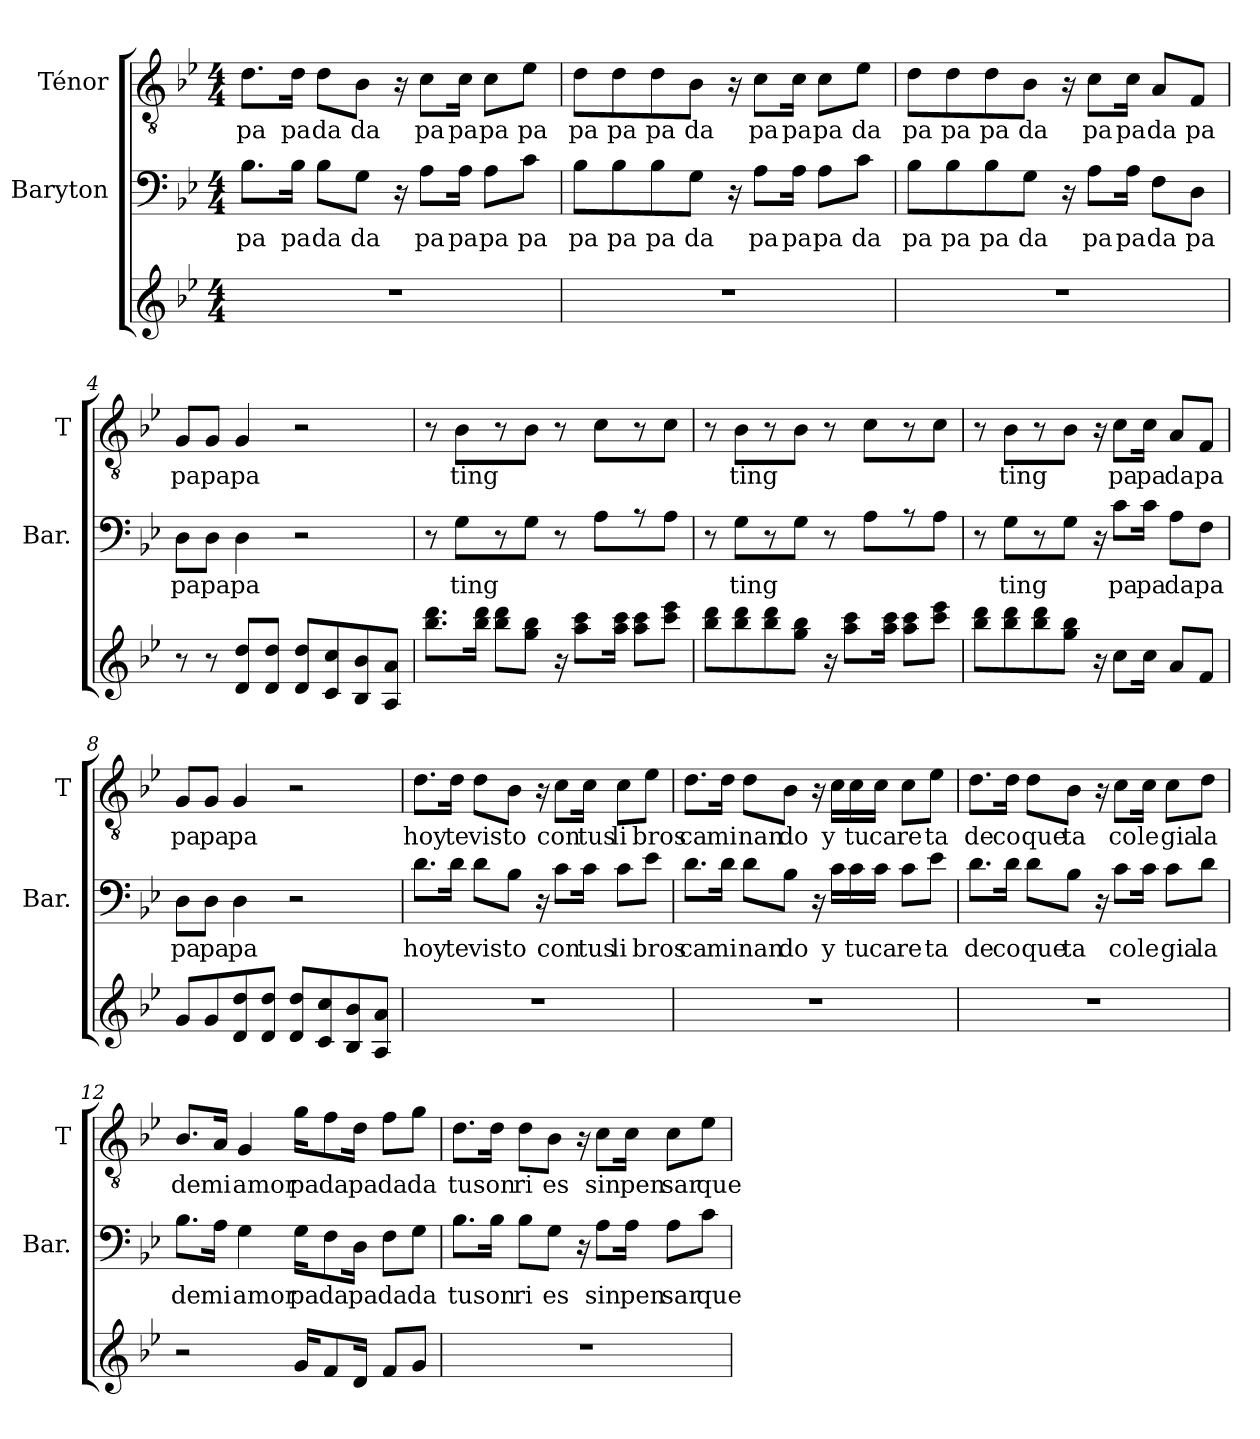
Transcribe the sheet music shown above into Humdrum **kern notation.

**kern	**kern	**text	**kern	**text
*part3	*part2	*part2	*part1	*part1
*staff3	*staff2	*staff2	*staff1	*staff1
*	*I"Baryton	*	*I"Ténor	*
*	*I'Bar.	*	*I'T	*
*clefG2	*clefF4	*	*clefGv2	*
*k[b-e-]	*k[b-e-]	*	*k[b-e-]	*
*g:	*g:	*	*g:	*
*M4/4	*M4/4	*	*M4/4	*
=1	=1	=1	=1	=1
!	!	!LO:LY:b	!	!LO:LY:b
1r	8.B-\L	pa	8.d\L	pa
!	!	!LO:LY:b	!	!LO:LY:b
.	16B-\Jk	pa	16d\Jk	pa
!	!	!LO:LY:b	!	!LO:LY:b
.	8B-\L	da	8d\L	da
!	!	!LO:LY:b	!	!LO:LY:b
.	8G\J	da	8B-\J	da
.	16r	.	16r	.
!	!	!LO:LY:b	!	!LO:LY:b
.	8A\L	pa	8c\L	pa
!	!	!LO:LY:b	!	!LO:LY:b
.	16A\Jk	pa	16c\Jk	pa
!	!	!LO:LY:b	!	!LO:LY:b
.	8A\L	pa	8c\L	pa
!	!	!LO:LY:b	!	!LO:LY:b
.	8c\J	pa	8e-\J	pa
=2	=2	=2	=2	=2
!	!	!LO:LY:b	!	!LO:LY:b
1r	8B-\L	pa	8d\L	pa
!	!	!LO:LY:b	!	!LO:LY:b
.	8B-\	pa	8d\	pa
!	!	!LO:LY:b	!	!LO:LY:b
.	8B-\	pa	8d\	pa
!	!	!LO:LY:b	!	!LO:LY:b
.	8G\J	da	8B-\J	da
.	16r	.	16r	.
!	!	!LO:LY:b	!	!LO:LY:b
.	8A\L	pa	8c\L	pa
!	!	!LO:LY:b	!	!LO:LY:b
.	16A\Jk	pa	16c\Jk	pa
!	!	!LO:LY:b	!	!LO:LY:b
.	8A\L	pa	8c\L	pa
!	!	!LO:LY:b	!	!LO:LY:b
.	8c\J	da	8e-\J	da
!!LO:LB:g=z
=3	=3	=3	=3	=3
!	!	!LO:LY:b	!	!LO:LY:b
1r	8B-\L	pa	8d\L	pa
!	!	!LO:LY:b	!	!LO:LY:b
.	8B-\	pa	8d\	pa
!	!	!LO:LY:b	!	!LO:LY:b
.	8B-\	pa	8d\	pa
!	!	!LO:LY:b	!	!LO:LY:b
.	8G\J	da	8B-\J	da
.	16r	.	16r	.
!	!	!LO:LY:b	!	!LO:LY:b
.	8A\L	pa	8c\L	pa
!	!	!LO:LY:b	!	!LO:LY:b
.	16A\Jk	pa	16c\Jk	pa
!	!	!LO:LY:b	!	!LO:LY:b
.	8F\L	da	8A/L	da
!	!	!LO:LY:b	!	!LO:LY:b
.	8D\J	pa	8F/J	pa
=4	=4	=4	=4	=4
!	!	!LO:LY:b	!	!LO:LY:b
8r	8D\L	pa	8G/L	pa
!	!	!LO:LY:b	!	!LO:LY:b
8r	8D\J	pa	8G/J	pa
!	!	!LO:LY:b	!	!LO:LY:b
8d/ 8dd/L	4D\	pa	4G/	pa
8d/ 8dd/J	.	.	.	.
8d/ 8dd/L	2r	.	2r	.
8c/ 8cc/	.	.	.	.
8B-/ 8b-/	.	.	.	.
8A/ 8a/J	.	.	.	.
!!LO:LB:g=z
=5	=5	=5	=5	=5
8.bb-\ 8.ddd\L	8r	.	8r	.
!	!	!LO:LY:b	!	!LO:LY:b
.	8G\L	ting	8B-\L	ting
16bb-\ 16ddd\Jk	.	.	.	.
8bb-\ 8ddd\L	8r	.	8r	.
8gg\ 8bb-\J	8G\J	.	8B-\J	.
16r	8r	.	8r	.
8aa\ 8ccc\L	.	.	.	.
.	8A\L	.	8c\L	.
16aa\ 16ccc\Jk	.	.	.	.
8aa\ 8ccc\L	8r	.	8r	.
8ccc\ 8eee-\J	8A\J	.	8c\J	.
=6	=6	=6	=6	=6
8bb-\ 8ddd\L	8r	.	8r	.
!	!	!LO:LY:b	!	!LO:LY:b
8bb-\ 8ddd\	8G\L	ting	8B-\L	ting
8bb-\ 8ddd\	8r	.	8r	.
8gg\ 8bb-\J	8G\J	.	8B-\J	.
16r	8r	.	8r	.
8aa\ 8ccc\L	.	.	.	.
.	8A\L	.	8c\L	.
16aa\ 16ccc\Jk	.	.	.	.
8aa\ 8ccc\L	8r	.	8r	.
8ccc\ 8eee-\J	8A\J	.	8c\J	.
!!LO:LB:g=z
=7	=7	=7	=7	=7
8bb-\ 8ddd\L	8r	.	8r	.
!	!	!LO:LY:b	!	!LO:LY:b
8bb-\ 8ddd\	8G\L	ting	8B-\L	ting
8bb-\ 8ddd\	8r	.	8r	.
8gg\ 8bb-\J	8G\J	.	8B-\J	.
16r	16r	.	16r	.
!	!	!LO:LY:b	!	!LO:LY:b
8cc\L	8c\L	pa	8c\L	pa
!	!	!LO:LY:b	!	!LO:LY:b
16cc\Jk	16c\Jk	pa	16c\Jk	pa
!	!	!LO:LY:b	!	!LO:LY:b
8a/L	8A\L	da	8A/L	da
!	!	!LO:LY:b	!	!LO:LY:b
8f/J	8F\J	pa	8F/J	pa
=8	=8	=8	=8	=8
!	!	!LO:LY:b	!	!LO:LY:b
8g/L	8D\L	pa	8G/L	pa
!	!	!LO:LY:b	!	!LO:LY:b
8g/	8D\J	pa	8G/J	pa
!	!	!LO:LY:b	!	!LO:LY:b
8d/ 8dd/	4D\	pa	4G/	pa
8d/ 8dd/J	.	.	.	.
8d/ 8dd/L	2r	.	2r	.
8c/ 8cc/	.	.	.	.
8B-/ 8b-/	.	.	.	.
8A/ 8a/J	.	.	.	.
!!LO:PB:g=z
=9	=9	=9	=9	=9
!	!	!LO:LY:b	!	!LO:LY:b
1r	8.d\L	hoy	8.d\L	hoy
!	!	!LO:LY:b	!	!LO:LY:b
.	16d\Jk	te	16d\Jk	te
!	!	!LO:LY:b	!	!LO:LY:b
.	8d\L	vis	8d\L	vis
!	!	!LO:LY:b	!	!LO:LY:b
.	8B-\J	to	8B-\J	to
.	16r	.	16r	.
!	!	!LO:LY:b	!	!LO:LY:b
.	8c\L	con	8c\L	con
!	!	!LO:LY:b	!	!LO:LY:b
.	16c\Jk	tus	16c\Jk	tus
!	!	!LO:LY:b	!	!LO:LY:b
.	8c\L	li	8c\L	li
!	!	!LO:LY:b	!	!LO:LY:b
.	8e-\J	bros	8e-\J	bros
=10	=10	=10	=10	=10
!	!	!LO:LY:b	!	!LO:LY:b
1r	8.d\L	ca	8.d\L	ca
!	!	!LO:LY:b	!	!LO:LY:b
.	16d\Jk	mi	16d\Jk	mi
!	!	!LO:LY:b	!	!LO:LY:b
.	8d\L	nan	8d\L	nan
!	!	!LO:LY:b	!	!LO:LY:b
.	8B-\J	do	8B-\J	do
.	16r	.	16r	.
!	!	!LO:LY:b	!	!LO:LY:b
.	16c\LL	y	16c\LL	y
!	!	!LO:LY:b	!	!LO:LY:b
.	16c\	tu	16c\	tu
!	!	!LO:LY:b	!	!LO:LY:b
.	16c\JJ	ca	16c\JJ	ca
!	!	!LO:LY:b	!	!LO:LY:b
.	8c\L	re	8c\L	re
!	!	!LO:LY:b	!	!LO:LY:b
.	8e-\J	ta	8e-\J	ta
!!LO:LB:g=z
=11	=11	=11	=11	=11
!	!	!LO:LY:b	!	!LO:LY:b
1r	8.d\L	de	8.d\L	de
!	!	!LO:LY:b	!	!LO:LY:b
.	16d\Jk	co	16d\Jk	co
!	!	!LO:LY:b	!	!LO:LY:b
.	8d\L	que	8d\L	que
!	!	!LO:LY:b	!	!LO:LY:b
.	8B-\J	ta	8B-\J	ta
.	16r	.	16r	.
!	!	!LO:LY:b	!	!LO:LY:b
.	8c\L	co	8c\L	co
!	!	!LO:LY:b	!	!LO:LY:b
.	16c\Jk	le	16c\Jk	le
!	!	!LO:LY:b	!	!LO:LY:b
.	8c\L	gia	8c\L	gia
!	!	!LO:LY:b	!	!LO:LY:b
.	8d\J	la	8d\J	la
=12	=12	=12	=12	=12
!	!	!LO:LY:b	!	!LO:LY:b
2r	8.B-\L	de	8.B-/L	de
!	!	!LO:LY:b	!	!LO:LY:b
.	16A\Jk	mi	16A/Jk	mi
!	!	!LO:LY:b	!	!LO:LY:b
.	4G\	amor	4G/	amor
!	!	!LO:LY:b	!	!LO:LY:b
16g/KL	16G\KL	pa	16g\KL	pa
!	!	!LO:LY:b	!	!LO:LY:b
8f/	8F\	da	8f\	da
!	!	!LO:LY:b	!	!LO:LY:b
16d/Jk	16D\Jk	pa	16d\Jk	pa
!	!	!LO:LY:b	!	!LO:LY:b
8f/L	8F\L	da	8f\L	da
!	!	!LO:LY:b	!	!LO:LY:b
8g/J	8G\J	da	8g\J	da
!!LO:LB:g=z
=13	=13	=13	=13	=13
!	!	!LO:LY:b	!	!LO:LY:b
1r	8.B-\L	tu	8.d\L	tu
!	!	!LO:LY:b	!	!LO:LY:b
.	16B-\Jk	son	16d\Jk	son
!	!	!LO:LY:b	!	!LO:LY:b
.	8B-\L	ri	8d\L	ri
!	!	!LO:LY:b	!	!LO:LY:b
.	8G\J	es	8B-\J	es
.	16r	.	16r	.
!	!	!LO:LY:b	!	!LO:LY:b
.	8A\L	sin	8c\L	sin
!	!	!LO:LY:b	!	!LO:LY:b
.	16A\Jk	pen	16c\Jk	pen
!	!	!LO:LY:b	!	!LO:LY:b
.	8A\L	sar	8c\L	sar
!	!	!LO:LY:b	!	!LO:LY:b
.	8c\J	que	8e-\J	que
=	=	=	=	=
*-	*-	*-	*-	*-
